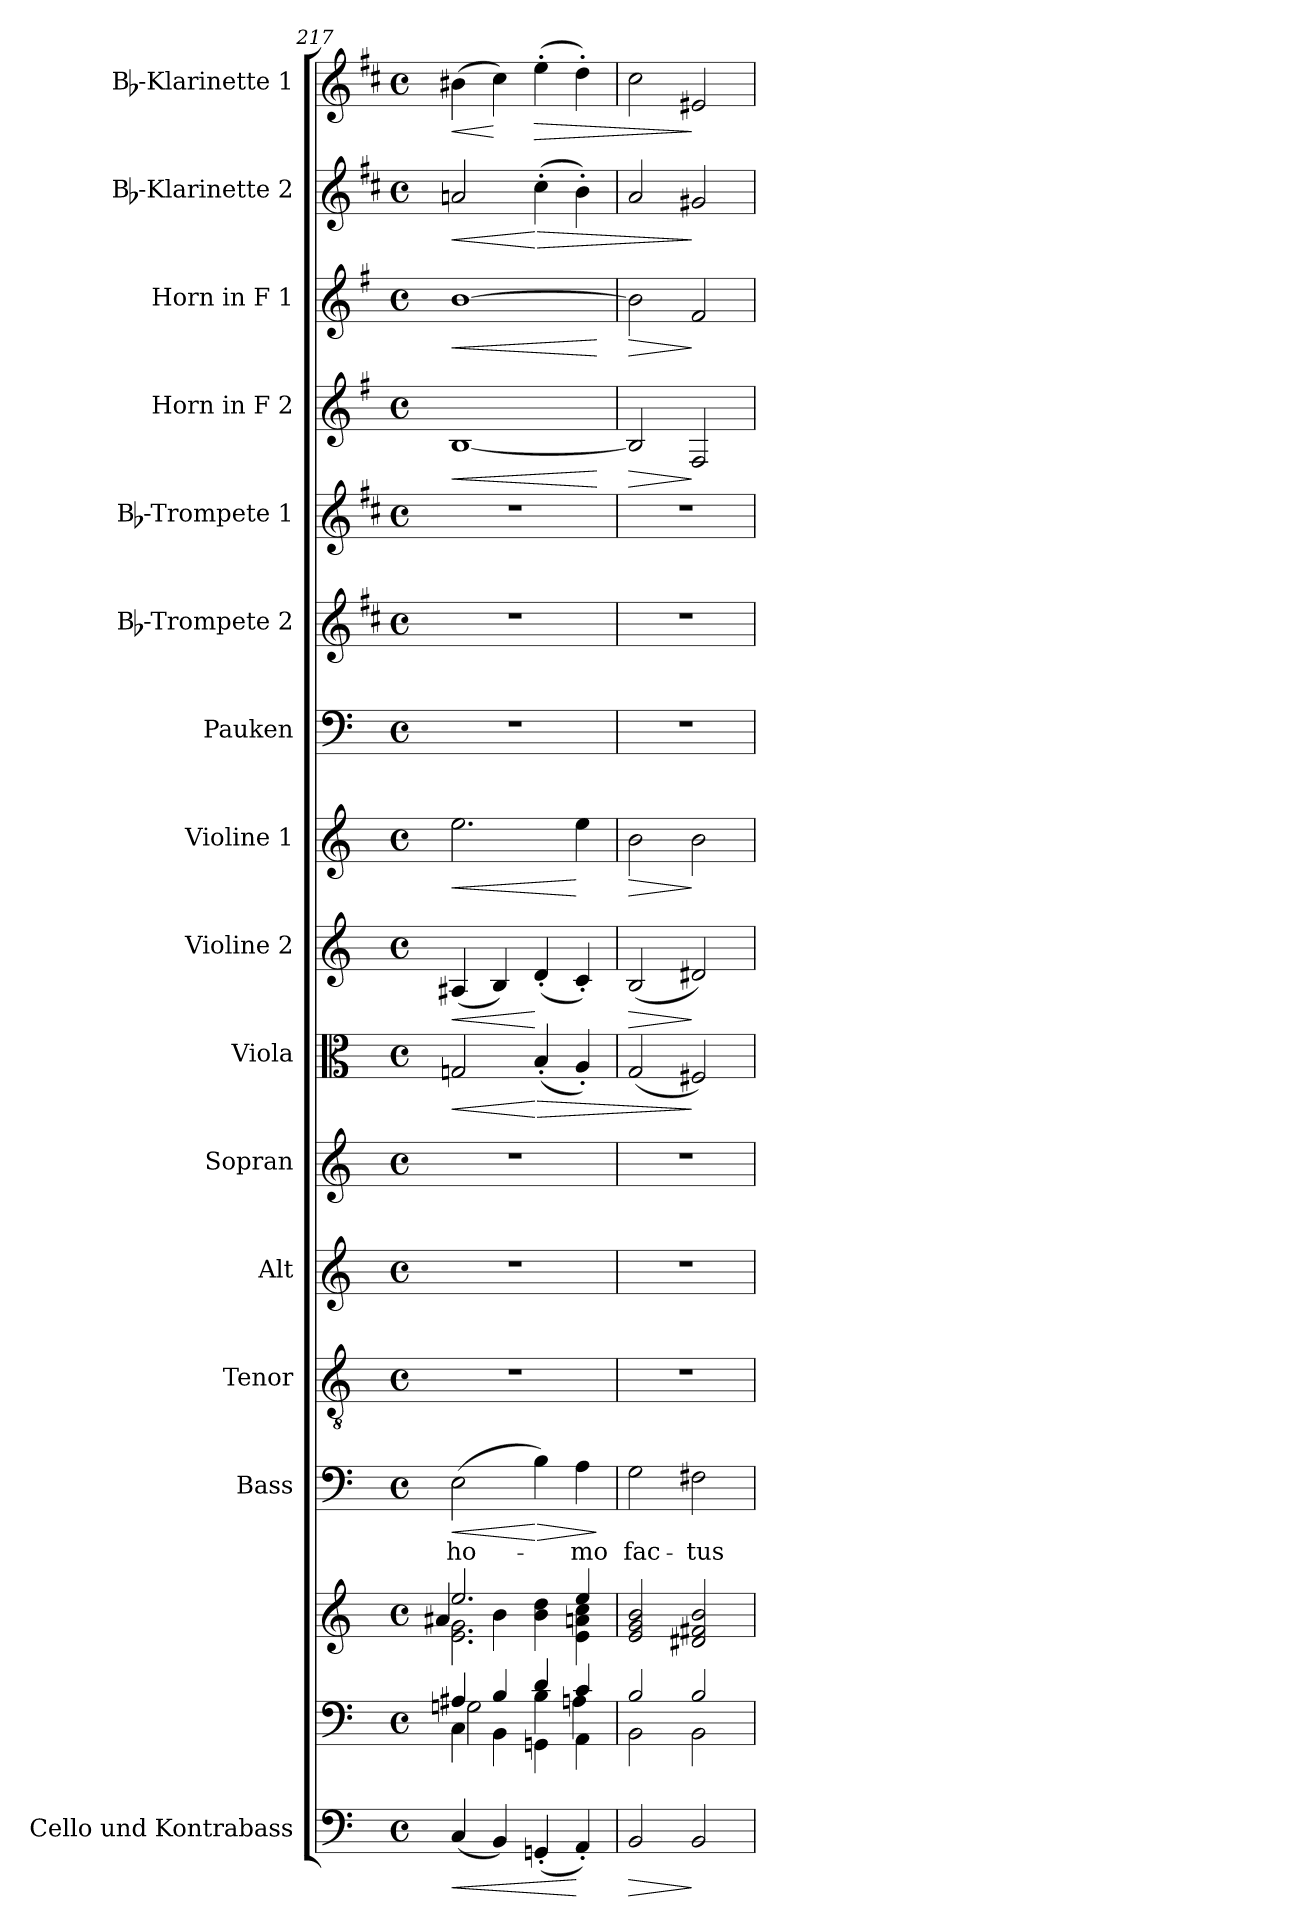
**kern	**dynam	**kern	**kern	**kern	**text	**dynam	**kern	**kern	**kern	**kern	**dynam	**kern	**dynam	**kern	**dynam	**kern	**kern	**kern	**kern	**dynam	**kern	**dynam	**kern	**dynam	**kern	**dynam
*part16	*part16	*part15	*part15	*part14	*part14	*part14	*part13	*part12	*part11	*part10	*part10	*part9	*part9	*part8	*part8	*part7	*part6	*part5	*part4	*part4	*part3	*part3	*part2	*part2	*part1	*part1
*staff17	*staff17	*staff16	*staff15	*staff14	*staff14	*staff14	*staff13	*staff12	*staff11	*staff10	*staff10	*staff9	*staff9	*staff8	*staff8	*staff7	*staff6	*staff5	*staff4	*staff4	*staff3	*staff3	*staff2	*staff2	*staff1	*staff1
*I"Cello und Kontrabass	*	*	*	*I"Bass	*	*	*I"Tenor	*I"Alt	*I"Sopran	*I"Viola	*	*I"Violine 2	*	*I"Violine 1	*	*I"Pauken	*I"Bb-Trompete 2	*I"Bb-Trompete 1	*I"Horn in F 2	*	*I"Horn in F 1	*	*I"Bb-Klarinette 2	*	*I"Bb-Klarinette 1	*
*I'Kb.	*	*	*	*I'B.	*	*	*I'T.	*I'A.	*I'S.	*I'Vla.	*	*I'Vl. 2	*	*I'Vl. 1	*	*I'Pk.	*I'Bb Trp. 2	*I'Bb Trp. 1	*	*	*	*	*I'Bb Kl. 2	*	*I'Bb Kl. 1	*
*clefF4	*	*clefF4	*clefG2	*clefF4	*	*	*clefGv2	*clefG2	*clefG2	*clefC3	*	*clefG2	*	*clefG2	*	*clefF4	*clefG2	*clefG2	*clefG2	*	*clefG2	*	*clefG2	*	*clefG2	*
*ITrd7c12	*	*	*	*	*	*	*	*	*	*	*	*	*	*	*	*	*ITrd1c2	*ITrd1c2	*ITrd4c7	*	*ITrd4c7	*	*ITrd1c2	*	*ITrd1c2	*
*k[]	*	*k[]	*k[]	*k[]	*	*	*k[]	*k[]	*k[]	*k[]	*	*k[]	*	*k[]	*	*k[]	*k[]	*k[]	*k[]	*	*k[]	*	*k[]	*	*k[]	*
*C:	*	*C:	*C:	*C:	*	*	*C:	*C:	*C:	*C:	*	*C:	*	*C:	*	*C:	*C:	*C:	*C:	*	*C:	*	*C:	*	*C:	*
*M4/4	*	*M4/4	*M4/4	*M4/4	*	*	*M4/4	*M4/4	*M4/4	*M4/4	*	*M4/4	*	*M4/4	*	*M4/4	*M4/4	*M4/4	*M4/4	*	*M4/4	*	*M4/4	*	*M4/4	*
*met(c)	*	*met(c)	*met(c)	*met(c)	*	*	*met(c)	*met(c)	*met(c)	*met(c)	*	*met(c)	*	*met(c)	*	*met(c)	*met(c)	*met(c)	*met(c)	*	*met(c)	*	*met(c)	*	*met(c)	*
=217	=217	=217	=217	=217	=217	=217	=217	=217	=217	=217	=217	=217	=217	=217	=217	=217	=217	=217	=217	=217	=217	=217	=217	=217	=217	=217
!	!LO:HP:b	!	!	!	!LO:LY:b	!LO:HP:b	!	!	!	!	!LO:HP:b	!	!LO:HP:b	!	!LO:HP:b	!	!	!	!	!LO:HP:b	!	!LO:HP:b	!	!LO:HP:b	!	!LO:HP:b
*	*	*^	*^	*	*	*	*	*	*	*	*	*	*	*	*	*	*	*	*	*	*	*	*	*	*	*
*	*	*	*^	*	*^	*	*	*	*	*	*	*	*	*	*	*	*	*	*	*	*	*	*	*	*	*	*	*
(<4CC/	<	4A#X/	4C\	2Gn\	2.ee/	2.e\ 2.g\	4a#X/	(>2E\	ho-	<	1r	1r	1r	2Gn/	<	(<4A#X/	<	2.ee\	<	1r	1r	1r	[1E	<	[1e	<	2gn/	<	(>4a#X\	<
4BBB/)	.	4B/	4BB\	.	.	.	4b\	.	.	.	.	.	.	.	.	4B/)	.	.	.	.	.	.	.	.	.	.	.	.	4b\)	[
!	!	!	!	!	!	!	!	!	!	!LO:HP:n=1:b	!	!	!	!	!LO:HP:n=1:b	!	!	!	!	!	!	!	!	!	!	!	!	!LO:HP:n=1:b	!	!LO:HP:b
(<4GGGn'</	.	4d/	4GGn\	4B\	.	.	4b\ 4dd\	4B\)	.	[ >	.	.	.	(<4B'</	[ >	(<4d'</	[	.	.	.	.	.	.	.	.	.	(>4b'>\	[ >	(>4dd'>\	>
!	!	!	!	!	!	!	!	!	!LO:LY:b	!	!	!	!	!	!	!	!	!	!	!	!	!	!	!	!	!	!	!	!	!
4AAA'</)	[	4c/	4AA\	4A\	4ee/	4e\ 4an\ 4cc\	4ryy	4A\	-mo	.	.	.	.	4A'</)	.	4c'</)	.	4ee\	[	.	.	.	.	.	.	.	4a'>\)	.	4cc'>\)	.
*	*	*v	*v	*v	*	*	*	*	*	*	*	*	*	*	*	*	*	*	*	*	*	*	*	*	*	*	*	*	*	*
*	*	*	*v	*v	*v	*	*	*	*	*	*	*	*	*	*	*	*	*	*	*	*	*	*	*	*	*	*	*
.	.	.	.	.	.	]	.	.	.	.	.	.	.	.	.	.	.	.	.	[	.	[	.	.	.	.
=218	=218	=218	=218	=218	=218	=218	=218	=218	=218	=218	=218	=218	=218	=218	=218	=218	=218	=218	=218	=218	=218	=218	=218	=218	=218	=218
!	!LO:HP:b	!	!	!	!LO:LY:b	!	!	!	!	!	!	!	!LO:HP:b	!	!LO:HP:b	!	!	!	!	!LO:HP:b	!	!LO:HP:b	!	!	!	!
*	*	*^	*	*	*	*	*	*	*	*	*	*	*	*	*	*	*	*	*	*	*	*	*	*	*	*
2BBB/	>	2B/	2BB\	2e/ 2g/ 2b/	2G\	fac-	.	1r	1r	1r	(<2G/	.	(<2B/	>	2b\	>	1r	1r	1r	2E/]	>	2e\]	>	2g/	.	2b\	.
!	!	!	!	!	!	!LO:LY:b	!	!	!	!	!	!	!	!	!	!	!	!	!	!	!	!	!	!	!	!	!
2BBB/	]	2B/	2BB\	2d#X/ 2f#X/ 2b/	2F#X\	-tus	.	.	.	.	2F#X/)	]	2d#X/)	]	2b\	]	.	.	.	2BB/	]	2B/	]	2f#X/	]	2d#X/	]
*	*	*v	*v	*	*	*	*	*	*	*	*	*	*	*	*	*	*	*	*	*	*	*	*	*	*	*	*
=	=	=	=	=	=	=	=	=	=	=	=	=	=	=	=	=	=	=	=	=	=	=	=	=	=	=
*-	*-	*-	*-	*-	*-	*-	*-	*-	*-	*-	*-	*-	*-	*-	*-	*-	*-	*-	*-	*-	*-	*-	*-	*-	*-	*-
